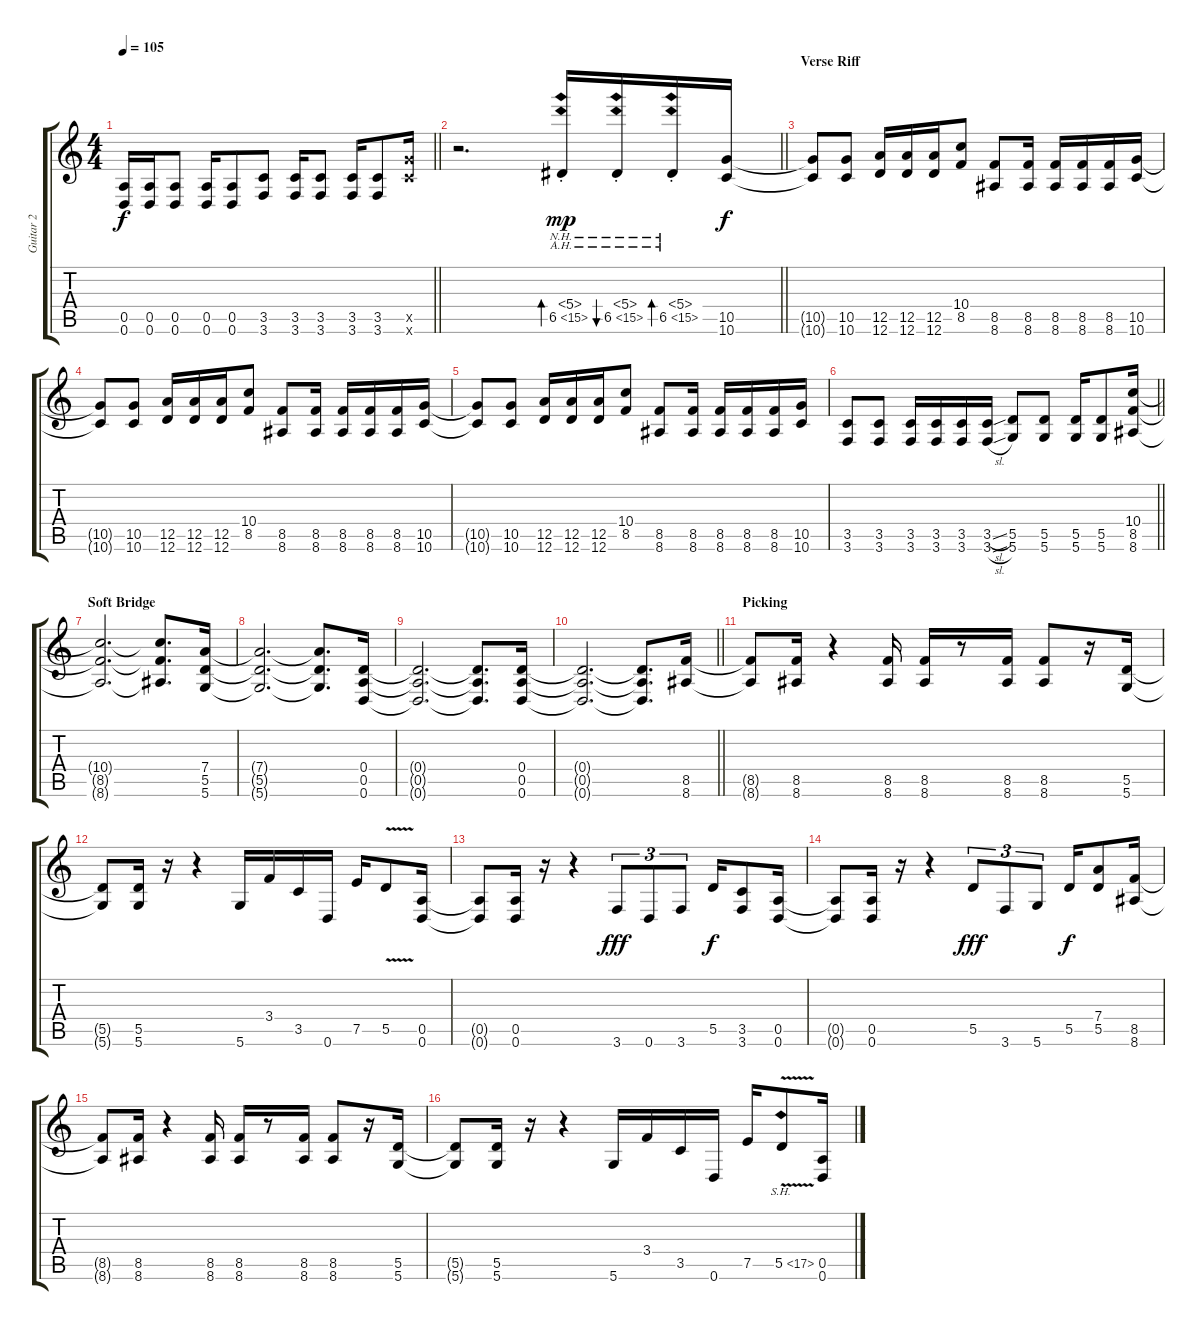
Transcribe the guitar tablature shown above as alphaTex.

\track ("Guitar 2" "Guitar 2") {instrument overdrivenguitar}
\staff {score tabs}
\tuning (E4 B3 G3 D3 A2 D2) {hide}
\ts (4 4)
\tempo 105
\clef g2
\barLineRight lightlight
\ks c
(0.5{t} 0.6{t}).16{dy f} (0.5 0.6).16 (0.5 0.6).8 (0.5 0.6).16 (0.5 0.6).8 (3.5 3.6).8 (3.5 3.6).16 (3.5 3.6).8 (3.5 3.6).16 (3.5 3.6).8 (10.5{x} 10.6{x}).16 |
\barLineRight lightlight
r.2{d} (5.4{nh st} 6.5{ah 9 st}).16{bd 60 dy mp} (5.4{nh st} 6.5{ah 9 st}).16{bu 60} (5.4{nh st} 6.5{ah 9 st}).16{bd 60} (10.5 10.6).16{dy f} |
\section ("" "Verse Riff")
(10.5{t} 10.6{t}).8 (10.5 10.6).8 (12.5 12.6).16 (12.5 12.6).16 (12.5 12.6).16 (10.4 8.5).8 (8.5 8.6).8 (8.5 8.6).16 (8.5 8.6).16 (8.5 8.6).16 (8.5 8.6).16 (10.5 10.6).16 |
(10.5{t} 10.6{t}).8 (10.5 10.6).8 (12.5 12.6).16 (12.5 12.6).16 (12.5 12.6).16 (10.4 8.5).8 (8.5 8.6).8 (8.5 8.6).16 (8.5 8.6).16 (8.5 8.6).16 (8.5 8.6).16 (10.5 10.6).16 |
(10.5{t} 10.6{t}).8 (10.5 10.6).8 (12.5 12.6).16 (12.5 12.6).16 (12.5 12.6).16 (10.4 8.5).8 (8.5 8.6).8 (8.5 8.6).16 (8.5 8.6).16 (8.5 8.6).16 (8.5 8.6).16 (10.5 10.6).16 |
\barLineRight lightlight
(3.5 3.6).8 (3.5 3.6).8 (3.5 3.6).16 (3.5 3.6).16 (3.5 3.6).16 (3.5{sl} 3.6{sl}).16 (5.5 5.6).8 (5.5 5.6).8 (5.5 5.6).16 (5.5 5.6).8 (10.4 8.5 8.6).16 |
\section ("" "Soft Bridge")
(10.4{t} 8.5{t} 8.6{t}).2{d} (10.4{t} 8.5{t} 8.6{t}).8{d} (7.4 5.5 5.6).16 |
(7.4{t} 5.5{t} 5.6{t}).2{d} (7.4{t} 5.5{t} 5.6{t}).8{d} (0.4 0.5 0.6).16 |
(0.4{t} 0.5{t} 0.6{t}).2{d} (0.4{t} 0.5{t} 0.6{t}).8{d} (0.4 0.5 0.6).16 |
\barLineRight lightlight
(0.4{t} 0.5{t} 0.6{t}).2{d} (0.4{t} 0.5{t} 0.6{t}).8{d} (8.5 8.6).16 |
\section ("" "Picking")
(8.5{t} 8.6{t}).8 (8.5 8.6).16 r.4 (8.5 8.6).16 (8.5 8.6).16 r.8 (8.5 8.6).16 (8.5 8.6).8 r.16 (5.5 5.6).16 |
(5.5{t} 5.6{t}).8 (5.5 5.6).16 r.16 r.4 5.6.16 3.4.16 3.5.16 0.6.16 7.5.16 5.5{v}.8 (0.5 0.6).16 |
(0.5{t} 0.6{t}).8 (0.5 0.6).16 r.16 r.4 3.6.8{tu (3 2) dy fff} 0.6.8{tu (3 2)} 3.6.8{tu (3 2)} 5.5.16{dy f} (3.5 3.6).8 (0.5 0.6).16 |
(0.5{t} 0.6{t}).8 (0.5 0.6).16 r.16 r.4 5.5.8{tu (3 2) dy fff} 3.6.8{tu (3 2)} 5.6.8{tu (3 2)} 5.5.16{dy f} (7.4 5.5).8 (8.5 8.6).16 |
(8.5{t} 8.6{t}).8 (8.5 8.6).16 r.4 (8.5 8.6).16 (8.5 8.6).16 r.8 (8.5 8.6).16 (8.5 8.6).8 r.16 (5.5 5.6).16 |
(5.5{t} 5.6{t}).8 (5.5 5.6).16 r.16 r.4 5.6.16 3.4.16 3.5.16 0.6.16 7.5.16 5.5{sh 12 v}.8 (0.5 0.6).16
